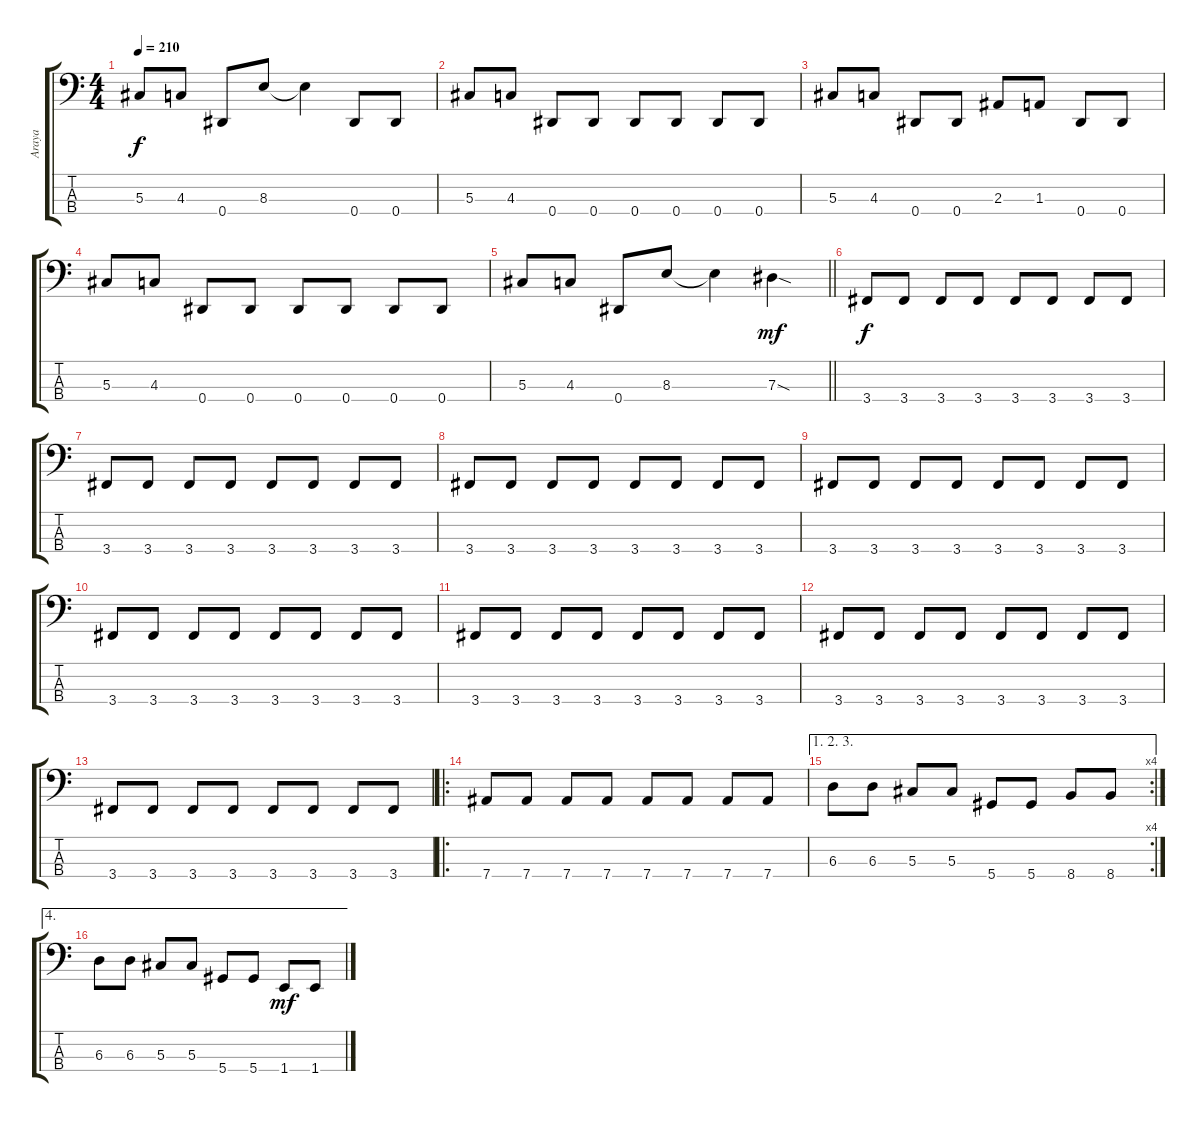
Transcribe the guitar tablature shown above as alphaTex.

\track ("Araya" "Araya") {instrument electricbasspick}
\staff {score tabs}
\tuning (Gb2 Db2 Ab1 Eb1) {hide}
\ts (4 4)
\tempo 210
\clef f4
\ks c
5.3.8{dy f} 4.3.8 0.4.8 8.3.8 8.3{t}.4 0.4.8 0.4.8 |
5.3.8 4.3.8 0.4.8 0.4.8 0.4.8 0.4.8 0.4.8 0.4.8 |
5.3.8 4.3.8 0.4.8 0.4.8 2.3.8 1.3.8 0.4.8 0.4.8 |
5.3.8 4.3.8 0.4.8 0.4.8 0.4.8 0.4.8 0.4.8 0.4.8 |
\barLineRight lightlight
5.3.8 4.3.8 0.4.8 8.3.8 8.3{t}.4 7.3{sod}.4{dy mf} |
3.4.8{dy f} 3.4.8 3.4.8 3.4.8 3.4.8 3.4.8 3.4.8 3.4.8 |
3.4.8 3.4.8 3.4.8 3.4.8 3.4.8 3.4.8 3.4.8 3.4.8 |
3.4.8 3.4.8 3.4.8 3.4.8 3.4.8 3.4.8 3.4.8 3.4.8 |
3.4.8 3.4.8 3.4.8 3.4.8 3.4.8 3.4.8 3.4.8 3.4.8 |
3.4.8 3.4.8 3.4.8 3.4.8 3.4.8 3.4.8 3.4.8 3.4.8 |
3.4.8 3.4.8 3.4.8 3.4.8 3.4.8 3.4.8 3.4.8 3.4.8 |
3.4.8 3.4.8 3.4.8 3.4.8 3.4.8 3.4.8 3.4.8 3.4.8 |
3.4.8 3.4.8 3.4.8 3.4.8 3.4.8 3.4.8 3.4.8 3.4.8 |
\ro
7.4.8 7.4.8 7.4.8 7.4.8 7.4.8 7.4.8 7.4.8 7.4.8 |
\ae (1 2 3)
\rc 4
6.3.8 6.3.8 5.3.8 5.3.8 5.4.8 5.4.8 8.4.8 8.4.8 |
\ae 4
6.3.8 6.3.8 5.3.8 5.3.8 5.4.8 5.4.8 1.4.8{dy mf} 1.4.8
